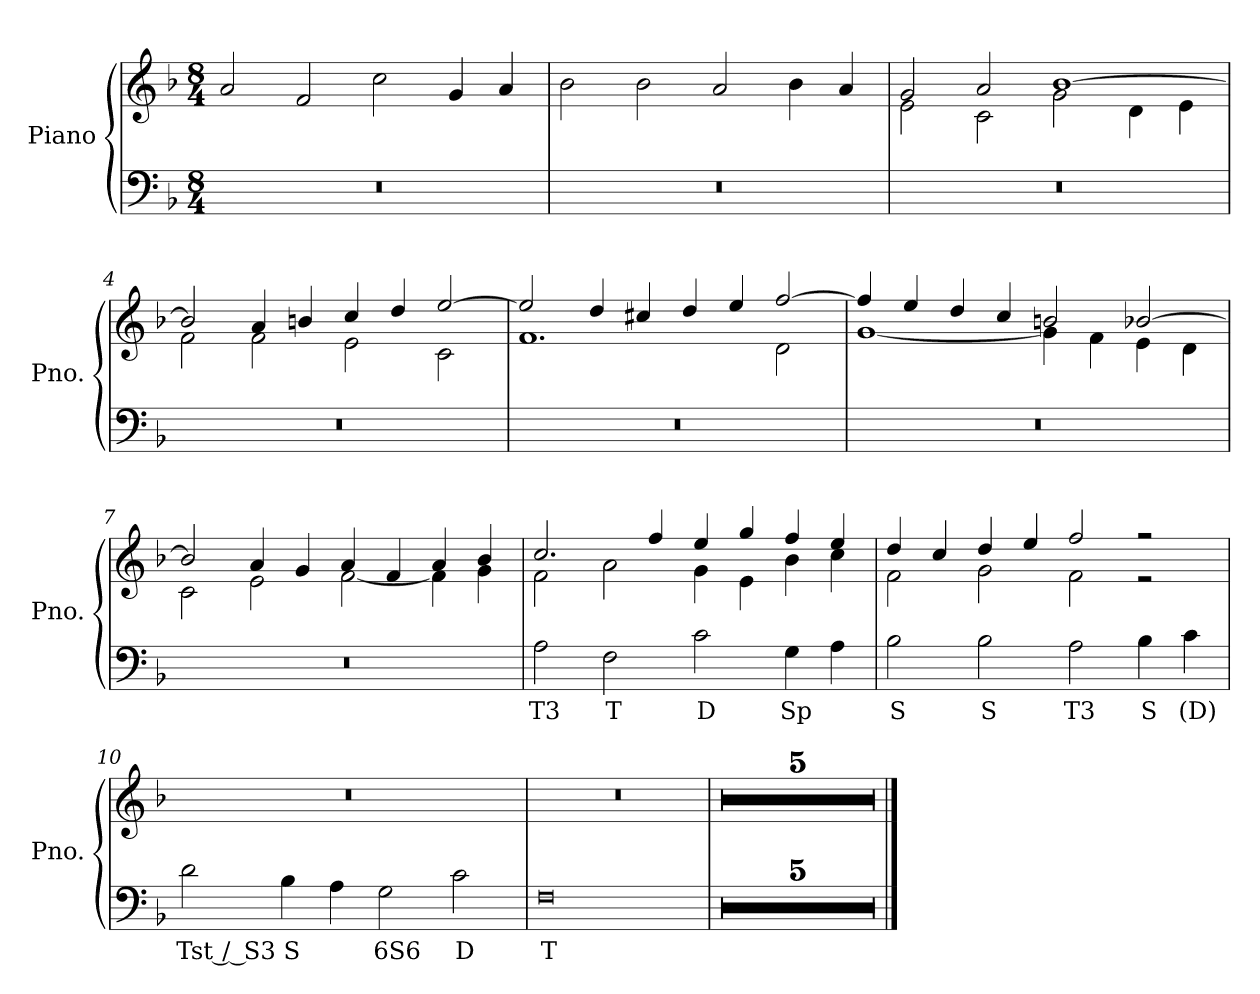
**kern	**text	**kern
*part1	*part1	*part1
*staff2	*staff2	*staff1
*I"Piano	*	*
*I'Pno.	*	*
*clefF4	*	*clefG2
*k[b-]	*	*k[b-]
*M8/4	*	*M8/4
=1	=1	=1
0r	.	2a/
.	.	2f/
.	.	2cc\
.	.	4g/
.	.	4a/
=2	=2	=2
0r	.	2b-\
.	.	2b-\
.	.	2a/
.	.	4b-\
.	.	4a/
=3	=3	=3
*	*	*^
0r	.	2g/	2e\
.	.	2a/	2c\
.	.	[1b-	2g\
.	.	.	4d\
.	.	.	4e\
=4	=4	=4	=4
0r	.	2b-/]	2f\
.	.	4a/	2f\
.	.	4bn/	.
.	.	4cc/	2e\
.	.	4dd/	.
.	.	[2ee/	2c\
=5	=5	=5	=5
0r	.	2ee/]	1.f
.	.	4dd/	.
.	.	4cc#X/	.
.	.	4dd/	.
.	.	4ee/	.
.	.	[2ff/	2d\
!!LO:LB:g=z	!!
=6	=6	=6	=6
0r	.	4ff/]	[1g
.	.	4ee/	.
.	.	4dd/	.
.	.	4cc/	.
.	.	2bn/	4g\]
.	.	.	4f\
.	.	[2b-X/	4e\
.	.	.	4d\
=7	=7	=7	=7
0r	.	2b-/]	2c\
.	.	4a/	2e\
.	.	4g/	.
.	.	4a/	[2f\
.	.	4f/	.
.	.	4a/	4f\]
.	.	4b-/	4g\
=8	=8	=8	=8
!	!LO:LY:b	!	!
2A\	T3	2.cc/	2f\
!	!LO:LY:b	!	!
2F\	T	.	2a\
.	.	4ff/	.
!	!LO:LY:b	!	!
2c\	D	4ee/	4g\
.	.	4gg/	4e\
!	!LO:LY:b	!	!
4G\	Sp	4ff/	4b-\
4A\	.	4ee/	4cc\
=9	=9	=9	=9
!	!LO:LY:b	!	!
2B-\	S	4dd/	2f\
.	.	4cc/	.
!	!LO:LY:b	!	!
2B-\	S	4dd/	2g\
.	.	4ee/	.
!	!LO:LY:b	!	!
2A\	T3	2ff/	2f\
!	!LO:LY:b	!	!
4B-\	S	2r	2r
!	!LO:LY:b	!	!
4c\	(D)	.	.
*	*	*v	*v
!!LO:LB:g=z
=10	=10	=10
!	!LO:LY:b	!
2d\	Tst / S3	0r
!	!LO:LY:b	!
4B-\	S	.
4A\	.	.
!	!LO:LY:b	!
2G\	6S6	.
!	!LO:LY:b	!
2c\	D	.
=11	=11	=11
!	!LO:LY:b	!
0F	T	0r
=12	=12	=12
0r	.	0r
=13	=13	=13
0r	.	0r
=14	=14	=14
0r	.	0r
=15	=15	=15
0r	.	0r
=16	=16	=16
0r	.	0r
==	==	==
*-	*-	*-
